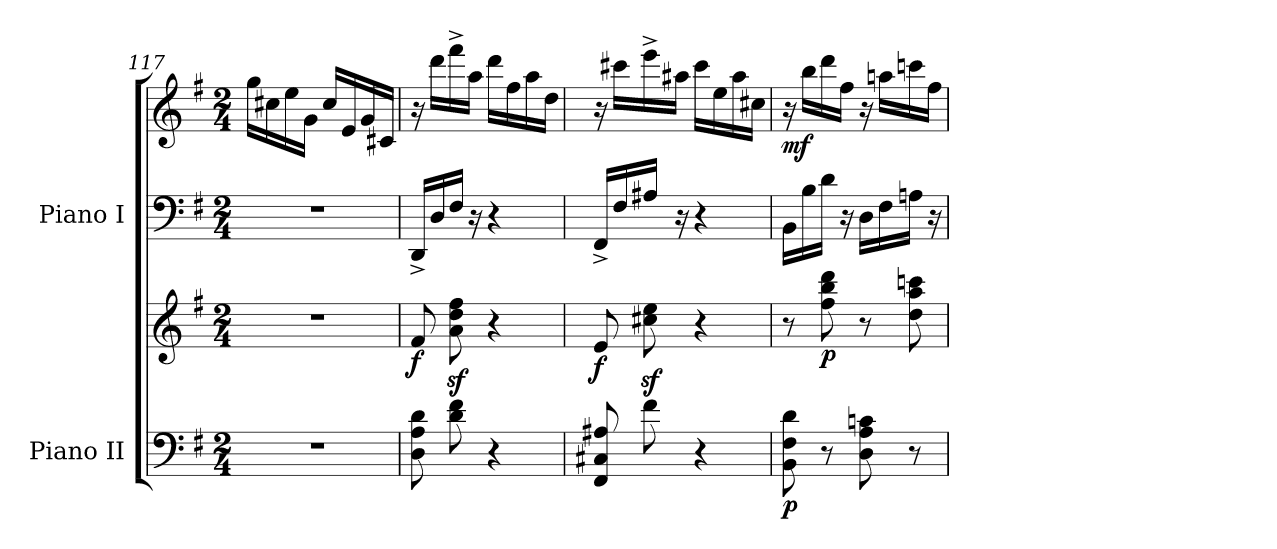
**kern	**kern	**dynam	**kern	**kern	**dynam
*part2	*part2	*part2	*part1	*part1	*part1
*staff4	*staff3	*staff3/4	*staff2	*staff1	*staff1/2
*I"Piano II	*	*	*I"Piano I	*	*
*I'Pno. II	*	*	*I'Pno. I	*	*
!!LO:LB:g=z
*clefF4	*clefG2	*	*clefF4	*clefG2	*
*k[f#]	*k[f#]	*	*k[f#]	*k[f#]	*
*M2/4	*M2/4	*	*M2/4	*M2/4	*
=117	=117	=117	=117	=117	=117
2r	2r	.	2r	16gg\LL	.
.	.	.	.	16cc#X\	.
.	.	.	.	16ee\	.
.	.	.	.	16g\JJ	.
.	.	.	.	16cc#/LL	.
.	.	.	.	16e/	.
.	.	.	.	16g/	.
.	.	.	.	16c#X/JJ	.
=118	=118	=118	=118	=118	=118
!	!	!LO:DY:b	!	!	!
8D!\ 8A!\ 8d!\	8f#!/	f	16DD^/LL	16r	.
.	.	.	16D/	16ddd\LL	.
8d!\ 8f#!\	8a!\z< 8dd!\z< 8ff#!\z<	.	16F#/JJ	16fff#^\	.
.	.	.	16r	16aa\JJ	.
4r	4r	.	4r	16ddd\LL	.
.	.	.	.	16ff#\	.
.	.	.	.	16aa\	.
.	.	.	.	16dd\JJ	.
=119	=119	=119	=119	=119	=119
!	!	!LO:DY:b	!	!	!
8FF#!/ 8C#X!/ 8A#X!/	8e!/	f	16FF#^/LL	16r	.
.	.	.	16F#/	16ccc#X\LL	.
8f#!\	8cc#X!\z< 8ee!\z<	.	16A#X/JJ	16eee^\	.
.	.	.	16r	16aa#X\JJ	.
4r	4r	.	4r	16ccc#\LL	.
.	.	.	.	16ee\	.
.	.	.	.	16aa#\	.
.	.	.	.	16cc#X\JJ	.
=120	=120	=120	=120	=120	=120
!	!	!LO:DY:b=2	!	!	!LO:DY:b
8BB!\ 8F#!\ 8d!\	8r	p	16BB\LL	16r	mf
.	.	.	16B\	16bb\LL	.
!	!	!LO:DY:b	!	!	!
8r	8ff#!\ 8bb!\ 8ddd!\	p	16d\JJ	16ddd\	.
.	.	.	16r	16ff#\JJ	.
8D!\ 8A!\ 8cn!\	8r	.	16D\LL	16r	.
.	.	.	16F#\	16aan\LL	.
8r	8dd!\ 8aa!\ 8cccn!\	.	16An\JJ	16cccn\	.
.	.	.	16r	16ff#\JJ	.
=	=	=	=	=	=
*-	*-	*-	*-	*-	*-
